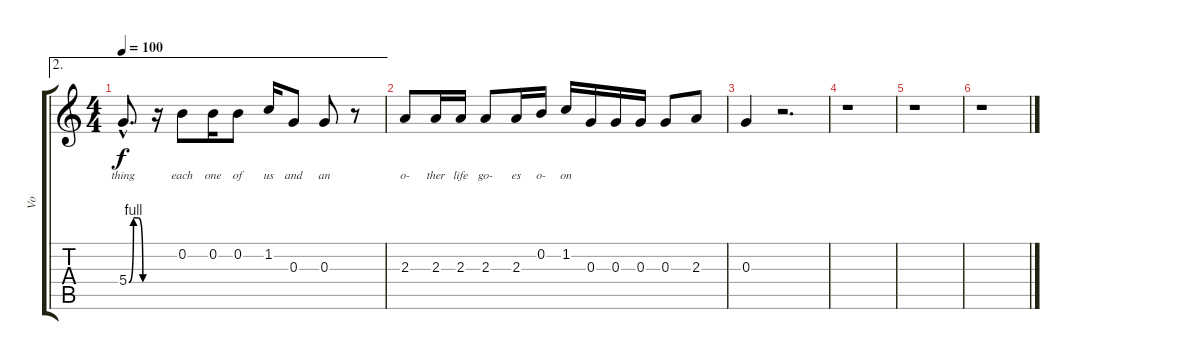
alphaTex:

\track ("Vo" "Vo") {instrument acousticguitarnylon}
\staff {score tabs}
\tuning (E4 B3 G3 D3 A2 E2) {hide}
\ae 2
\ts (4 4)
\tempo 100
\clef g2
\ks c
5.4{be (custom 0 0 15 4 30 4 45 0 60 0) hac}.8{d lyrics (0 "thing") lyrics (1 "") lyrics (2 "") lyrics (3 "") lyrics (4 "") dy f} r.16{volume 13 instrument acousticguitarnylon} 0.2.8{lyrics (0 "each") lyrics (1 "") lyrics (2 "") lyrics (3 "") lyrics (4 "")} 0.2.16{lyrics (0 "one") lyrics (1 "") lyrics (2 "") lyrics (3 "") lyrics (4 "")} 0.2.8{lyrics (0 "of") lyrics (1 "") lyrics (2 "") lyrics (3 "") lyrics (4 "")} 1.2.16{lyrics (0 "us") lyrics (1 "") lyrics (2 "") lyrics (3 "") lyrics (4 "")} 0.3.8{lyrics (0 "and") lyrics (1 "") lyrics (2 "") lyrics (3 "") lyrics (4 "")} 0.3.8{lyrics (0 "an") lyrics (1 "") lyrics (2 "") lyrics (3 "") lyrics (4 "")} r.8 |
2.3.8{lyrics (0 "o-") lyrics (1 "") lyrics (2 "") lyrics (3 "") lyrics (4 "")} 2.3.16{lyrics (0 "ther") lyrics (1 "") lyrics (2 "") lyrics (3 "") lyrics (4 "")} 2.3.16{lyrics (0 "life") lyrics (1 "") lyrics (2 "") lyrics (3 "") lyrics (4 "")} 2.3.8{lyrics (0 "go-") lyrics (1 "") lyrics (2 "") lyrics (3 "") lyrics (4 "")} 2.3.16{lyrics (0 "es") lyrics (1 "") lyrics (2 "") lyrics (3 "") lyrics (4 "")} 0.2.16{lyrics (0 "o-") lyrics (1 "") lyrics (2 "") lyrics (3 "") lyrics (4 "")} 1.2.16{lyrics (0 "on") lyrics (1 "") lyrics (2 "") lyrics (3 "") lyrics (4 "")} 0.3.16 0.3.16 0.3.16 0.3.8 2.3.8 |
0.3.4 r.2{d} |
r.1 |
r.1 |
r.1
